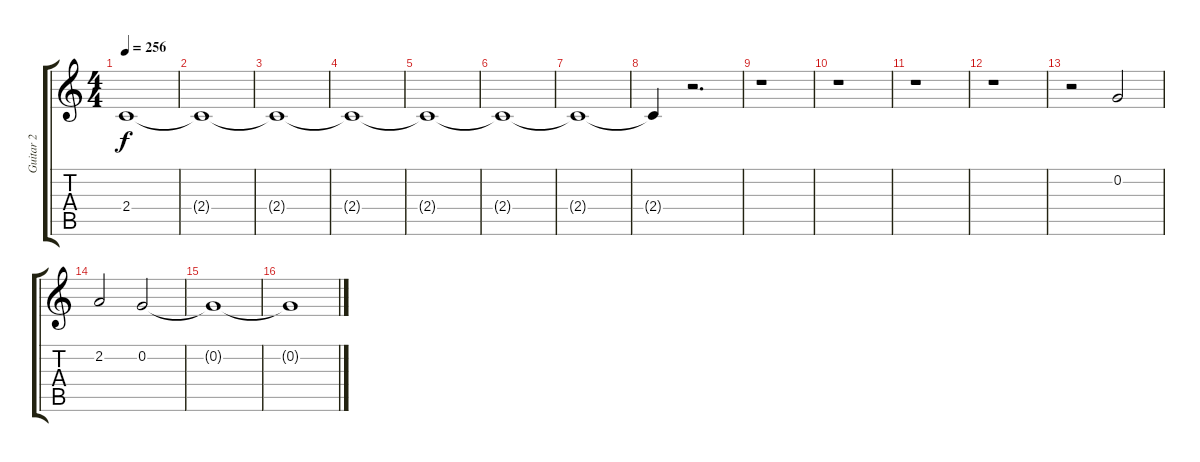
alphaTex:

\track ("Guitar 2" "Guitar 2") {instrument electricguitarclean}
\staff {score tabs}
\tuning (C4 G3 Eb3 Bb2 F2 C2) {hide}
\ts (4 4)
\tempo 256
\clef g2
\ks c
2.4{t}.1{dy f} |
2.4{t}.1 |
2.4{t}.1 |
2.4{t}.1 |
2.4{t}.1 |
2.4{t}.1 |
2.4{t}.1 |
2.4{t}.4 r.2{d} |
r.1 |
r.1 |
r.1 |
r.1 |
r.2 0.2.2 |
2.2.2 0.2.2 |
0.2{t}.1 |
0.2{t}.1
